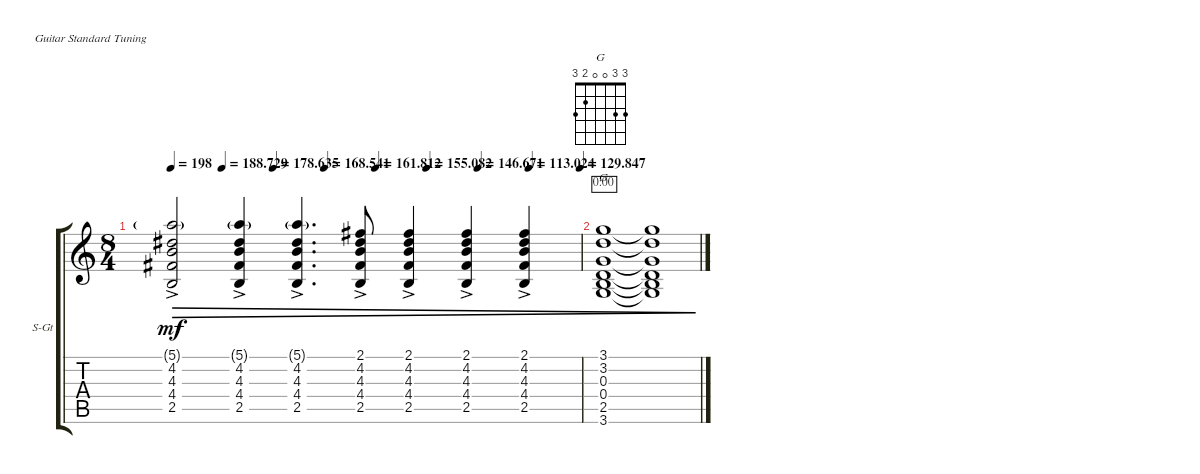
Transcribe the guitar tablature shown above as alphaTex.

\defaultSystemsLayout 4
\bracketExtendMode groupsimilarinstruments
\firstSystemTrackNameOrientation horizontal
\otherSystemsTrackNameOrientation horizontal
\track ("Rythm Guitar" "S-Gt") {instrument acousticguitarsteel}
\staff {score tabs}
\tuning (E4 B3 G3 D3 A2 E2)
\chord ("G" 3 3 0 0 2 3)
\ts (8 4)
\tempo 198
\tempo (188.729 0.125)
\tempo (178.635 0.25)
\tempo (168.541 0.375)
\tempo (161.812 0.5)
\tempo (155.082 0.625)
\tempo (146.671 0.75)
\tempo (113.024 0.875)
\tempo (129.847 1)
\clef g2
\ks c
(2.5{ac} 4.4{ac} 4.3{ac} 4.2{ac} 5.1{g}).2{dec dy mf} (2.5{ac} 4.4{ac} 4.3{ac} 4.2{ac} 5.1{g}).4{dec} (2.5{ac} 4.4{ac} 4.3{ac} 4.2{ac} 5.1{g}).4{d dec} (2.5{ac} 4.4{ac} 4.3{ac} 4.2{ac} 2.1{ac}).8{dec} (2.5{ac} 4.4{ac} 4.3{ac} 4.2{ac} 2.1{ac}).4{dec} (2.5{ac} 4.4{ac} 4.3{ac} 4.2{ac} 2.1{ac}).4{dec} (2.5{ac} 4.4{ac} 4.3{ac} 4.2{ac} 2.1{ac}).4{dec} |
(3.6 2.5 0.4 0.3 3.2 3.1).1{ch "G" dec timer} (3.1{t} 3.2{t} 0.3{t} 0.4{t} 2.5{t} 3.6{t}).1{dec}
